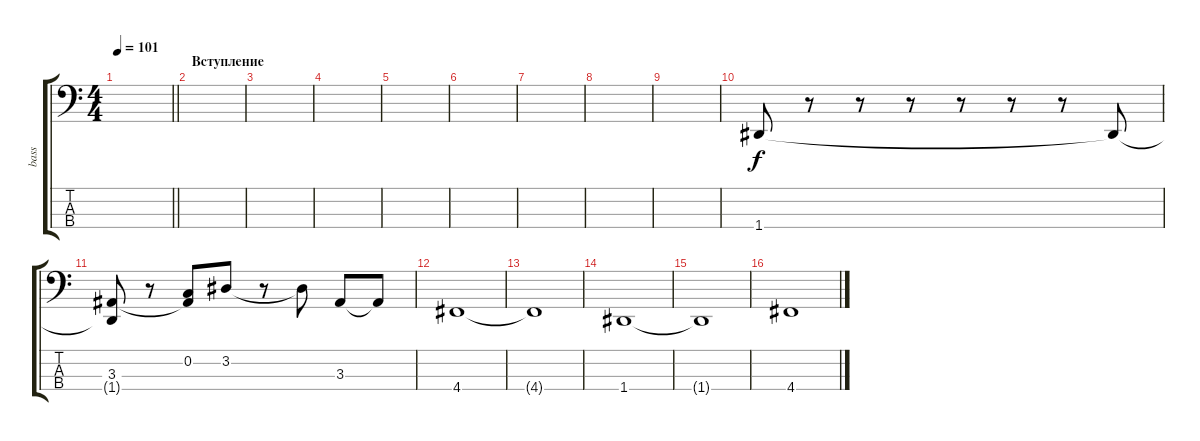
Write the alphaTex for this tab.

\track ("bass" "bass") {instrument electricbasspick}
\staff {score tabs}
\tuning (F2 C2 G1 D1) {hide}
\ts (4 4)
\section ("" "")
\tempo 101
\clef f4
\barLineRight lightlight
\ks c
|
\section ("" "Вступление")
|
|
|
|
|
|
|
|
1.4.8 r.8 r.8 r.8 r.8 r.8 r.8 1.4{t}.8 |
(3.3 1.4{t}).8 r.8 (0.2 3.3{t}).8 3.2.8 r.8 3.2{t}.8 3.3.8 3.3{t}.8 |
4.4.1 |
4.4{t}.1 |
1.4.1 |
1.4{t}.1 |
4.4.1
